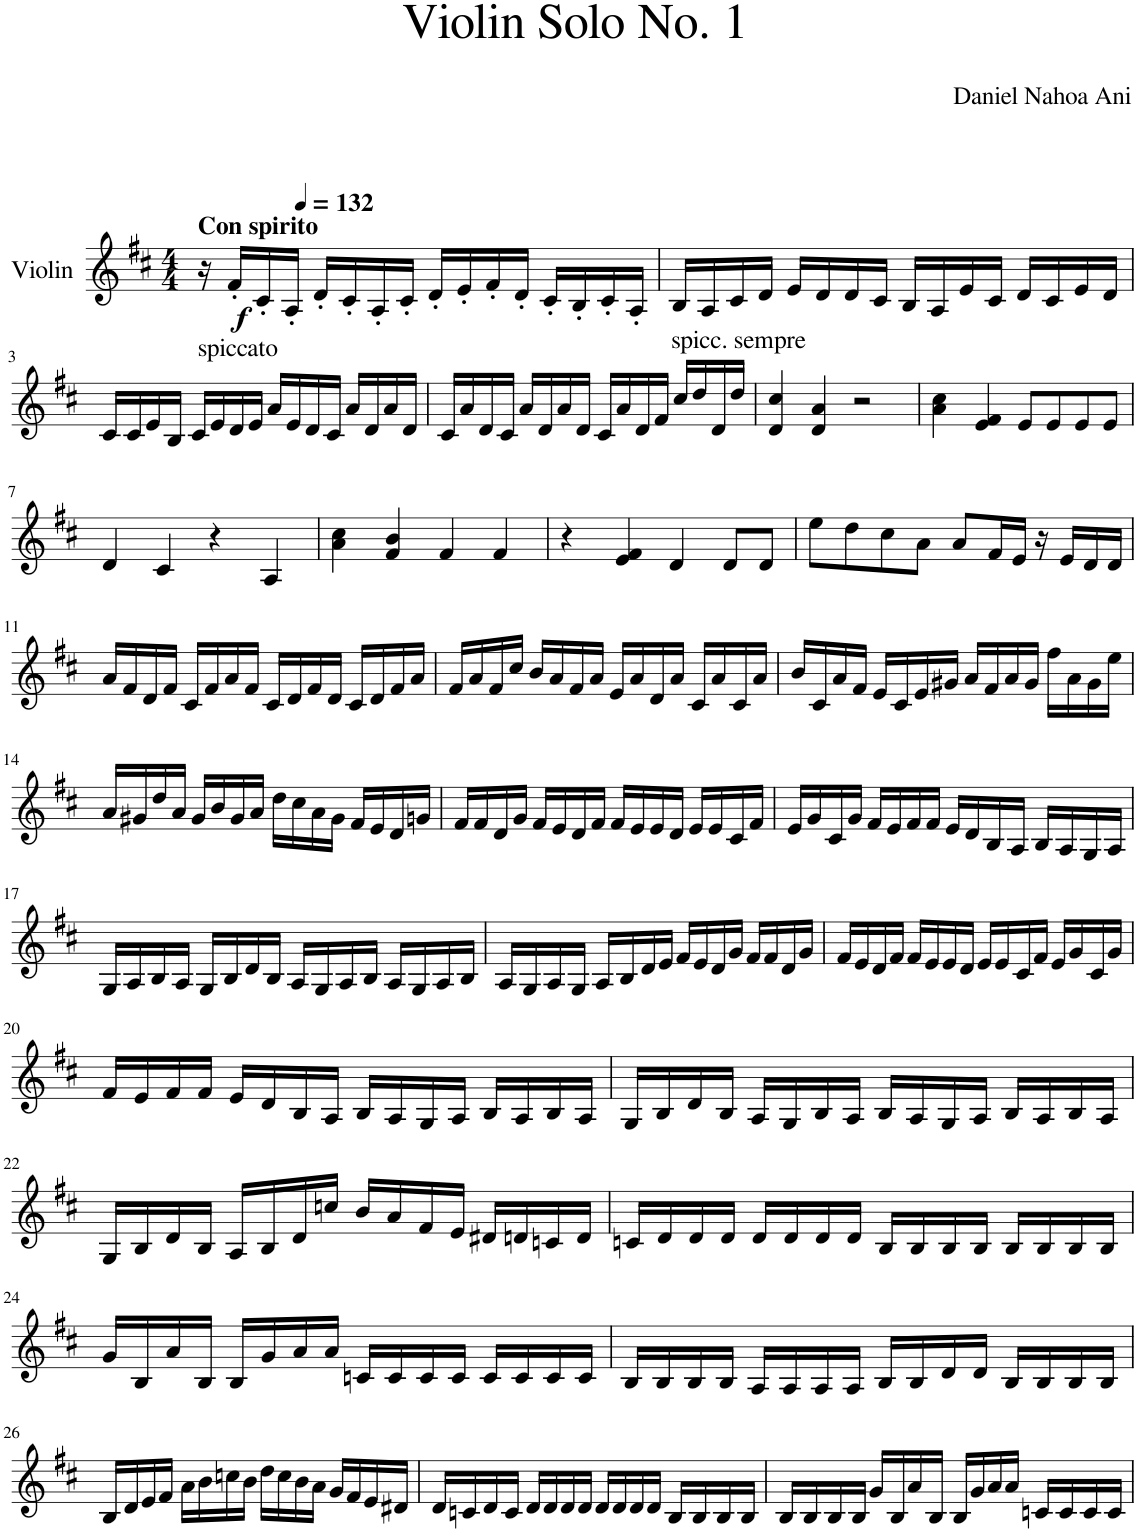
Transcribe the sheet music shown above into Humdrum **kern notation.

**kern	**dynam
*part1	*part1
*staff1	*staff1
*I"Violin	*
*I'Vln	*
*clefG2	*
*k[f#c#]	*
*M4/4	*
*MM132	*
=1	=1
!LO:TX:a:B:t=Con spirito	!
!LO:TX:b:t=spiccato	!
16r	.
!	!LO:DY:b
16f#'/LL	f
16c#'/	.
16A'/JJ	.
16d'/LL	.
16c#'/	.
16A'/	.
16c#'/JJ	.
16d'/LL	.
16e'/	.
16f#'/	.
16d'/JJ	.
16c#'/LL	.
16B'/	.
16c#'/	.
16A'/JJ	.
=2	=2
!LO:TX:b:t=spicc. sempre	!
16B'/LL	.
16A'/	.
16c#'/	.
16d'/JJ	.
16e'/LL	.
16d'/	.
16d'/	.
16c#'/JJ	.
16B'/LL	.
16A'/	.
16e'/	.
16c#'/JJ	.
16d'/LL	.
16c#'/	.
16e'/	.
16d'/JJ	.
!!LO:LB:g=z
=3	=3
16c#'/LL	.
16c#'/	.
16e'/	.
16B'/JJ	.
16c#'/LL	.
16e'/	.
16d'/	.
16e'/JJ	.
16a'/LL	.
16e'/	.
16d'/	.
16c#'/JJ	.
16a'/LL	.
16d'/	.
16a'/	.
16d'/JJ	.
=4	=4
16c#'/LL	.
16a'/	.
16d'/	.
16c#'/JJ	.
16a'/LL	.
16d'/	.
16a'/	.
16d'/JJ	.
16c#'/LL	.
16a'/	.
16d'/	.
16f#'/JJ	.
16cc#'/LL	.
16dd'/	.
16d'/	.
16dd'/JJ	.
=5	=5
4d/' 4cc#/'	.
4d/' 4a/'	.
2r	.
=6	=6
4a\' 4cc#\'	.
4e/' 4f#/'	.
8e'/L	.
8e'/	.
8e'/	.
8e'/J	.
!!LO:LB:g=z
=7	=7
4d'/	.
4c#'/	.
4r	.
4A'/	.
=8	=8
4a\' 4cc#\'	.
4f#/' 4b/'	.
4f#'/	.
4f#'/	.
=9	=9
4r	.
4e/' 4f#/'	.
4d'/	.
8d'/L	.
8d'/J	.
=10	=10
8ee'\L	.
8dd'\	.
8cc#'\	.
8a'\J	.
8a'/L	.
16f#'/L	.
16e'/JJ	.
16r	.
16e'/LL	.
16d'/	.
16d'/JJ	.
!!LO:LB:g=z
=11	=11
16a'/LL	.
16f#'/	.
16d'/	.
16f#'/JJ	.
16c#'/LL	.
16f#'/	.
16a'/	.
16f#'/JJ	.
16c#'/LL	.
16d'/	.
16f#'/	.
16d'/JJ	.
16c#'/LL	.
16d'/	.
16f#'/	.
16a'/JJ	.
=12	=12
16f#'/LL	.
16a'/	.
16f#'/	.
16cc#'/JJ	.
16b'/LL	.
16a'/	.
16f#'/	.
16a'/JJ	.
16e'/LL	.
16a'/	.
16d'/	.
16a'/JJ	.
16c#'/LL	.
16a'/	.
16c#'/	.
16a'/JJ	.
=13	=13
16b'/LL	.
16c#'/	.
16a'/	.
16f#'/JJ	.
16e'/LL	.
16c#'/	.
16e'/	.
16g#X'/JJ	.
16a'/LL	.
16f#'/	.
16a'/	.
16g#'/JJ	.
16ff#'\LL	.
16a'\	.
16g#'\	.
16ee'\JJ	.
!!LO:LB:g=z
=14	=14
16a'/LL	.
16g#X'/	.
16dd'/	.
16a'/JJ	.
16g#'/LL	.
16b'/	.
16g#'/	.
16a'/JJ	.
16dd'\LL	.
16cc#'\	.
16a'\	.
16g#'\JJ	.
16f#'/LL	.
16e'/	.
16d'/	.
16gn'/JJ	.
=15	=15
16f#'/LL	.
16f#'/	.
16d'/	.
16g'/JJ	.
16f#'/LL	.
16e'/	.
16d'/	.
16f#'/JJ	.
16f#'/LL	.
16e'/	.
16e'/	.
16d'/JJ	.
16e'/LL	.
16e'/	.
16c#'/	.
16f#'/JJ	.
=16	=16
16e'/LL	.
16g'/	.
16c#'/	.
16g'/JJ	.
16f#'/LL	.
16e'/	.
16f#'/	.
16f#'/JJ	.
16e'/LL	.
16d'/	.
16B'/	.
16A'/JJ	.
16B'/LL	.
16A'/	.
16G'/	.
16A'/JJ	.
!!LO:LB:g=z
=17	=17
16G'/LL	.
16A'/	.
16B'/	.
16A'/JJ	.
16G'/LL	.
16B'/	.
16d'/	.
16B'/JJ	.
16A'/LL	.
16G'/	.
16A'/	.
16B'/JJ	.
16A'/LL	.
16G'/	.
16A'/	.
16B'/JJ	.
=18	=18
16A'/LL	.
16G'/	.
16A'/	.
16G'/JJ	.
16A'/LL	.
16B'/	.
16d'/	.
16e'/JJ	.
16f#'/LL	.
16e'/	.
16d'/	.
16g'/JJ	.
16f#'/LL	.
16f#'/	.
16d'/	.
16g'/JJ	.
=19	=19
16f#'/LL	.
16e'/	.
16d'/	.
16f#'/JJ	.
16f#'/LL	.
16e'/	.
16e'/	.
16d'/JJ	.
16e'/LL	.
16e'/	.
16c#'/	.
16f#'/JJ	.
16e'/LL	.
16g'/	.
16c#'/	.
16g'/JJ	.
!!LO:LB:g=z
=20	=20
16f#'/LL	.
16e'/	.
16f#'/	.
16f#'/JJ	.
16e'/LL	.
16d'/	.
16B'/	.
16A'/JJ	.
16B'/LL	.
16A'/	.
16G'/	.
16A'/JJ	.
16B'/LL	.
16A'/	.
16B'/	.
16A'/JJ	.
=21	=21
16G'/LL	.
16B'/	.
16d'/	.
16B'/JJ	.
16A'/LL	.
16G'/	.
16B'/	.
16A'/JJ	.
16B'/LL	.
16A'/	.
16G'/	.
16A'/JJ	.
16B'/LL	.
16A'/	.
16B'/	.
16A'/JJ	.
!!LO:LB:g=z
=22	=22
16G'/LL	.
16B'/	.
16d'/	.
16B'/JJ	.
16A'/LL	.
16B'/	.
16d'/	.
16ccn'/JJ	.
16b'/LL	.
16a'/	.
16f#'/	.
16e'/JJ	.
16d#X'/LL	.
16dn'/	.
16cn'/	.
16d'/JJ	.
=23	=23
16cn'/LL	.
16d'/	.
16d'/	.
16d'/JJ	.
16d'/LL	.
16d'/	.
16d'/	.
16d'/JJ	.
16B'/LL	.
16B'/	.
16B'/	.
16B'/JJ	.
16B'/LL	.
16B'/	.
16B'/	.
16B'/JJ	.
!!LO:LB:g=z
=24	=24
16g'/LL	.
16B'/	.
16a'/	.
16B'/JJ	.
16B'/LL	.
16g'/	.
16a'/	.
16a'/JJ	.
16cn'/LL	.
16c'/	.
16c'/	.
16c'/JJ	.
16c'/LL	.
16c'/	.
16c'/	.
16c'/JJ	.
=25	=25
16B'/LL	.
16B'/	.
16B'/	.
16B'/JJ	.
16A'/LL	.
16A'/	.
16A'/	.
16A'/JJ	.
16B'/LL	.
16B'/	.
16d'/	.
16d'/JJ	.
16B'/LL	.
16B'/	.
16B'/	.
16B'/JJ	.
!!LO:LB:g=z
=26	=26
16B'/LL	.
16d'/	.
16e'/	.
16f#'/JJ	.
16a'\LL	.
16b'\	.
16ccn'\	.
16b'\JJ	.
16dd'\LL	.
16cc'\	.
16b'\	.
16a'\JJ	.
16g'/LL	.
16f#'/	.
16e'/	.
16d#X'/JJ	.
=27	=27
16d'/LL	.
16cn'/	.
16d'/	.
16c'/JJ	.
16d'/LL	.
16d'/	.
16d'/	.
16d'/JJ	.
16d'/LL	.
16d'/	.
16d'/	.
16d'/JJ	.
16B'/LL	.
16B'/	.
16B'/	.
16B'/JJ	.
=28	=28
16B'/LL	.
16B'/	.
16B'/	.
16B'/JJ	.
16g'/LL	.
16B'/	.
16a'/	.
16B'/JJ	.
16B'/LL	.
16g'/	.
16a'/	.
16a'/JJ	.
16cn'/LL	.
16c'/	.
16c'/	.
16c'/JJ	.
=	=
*-	*-
